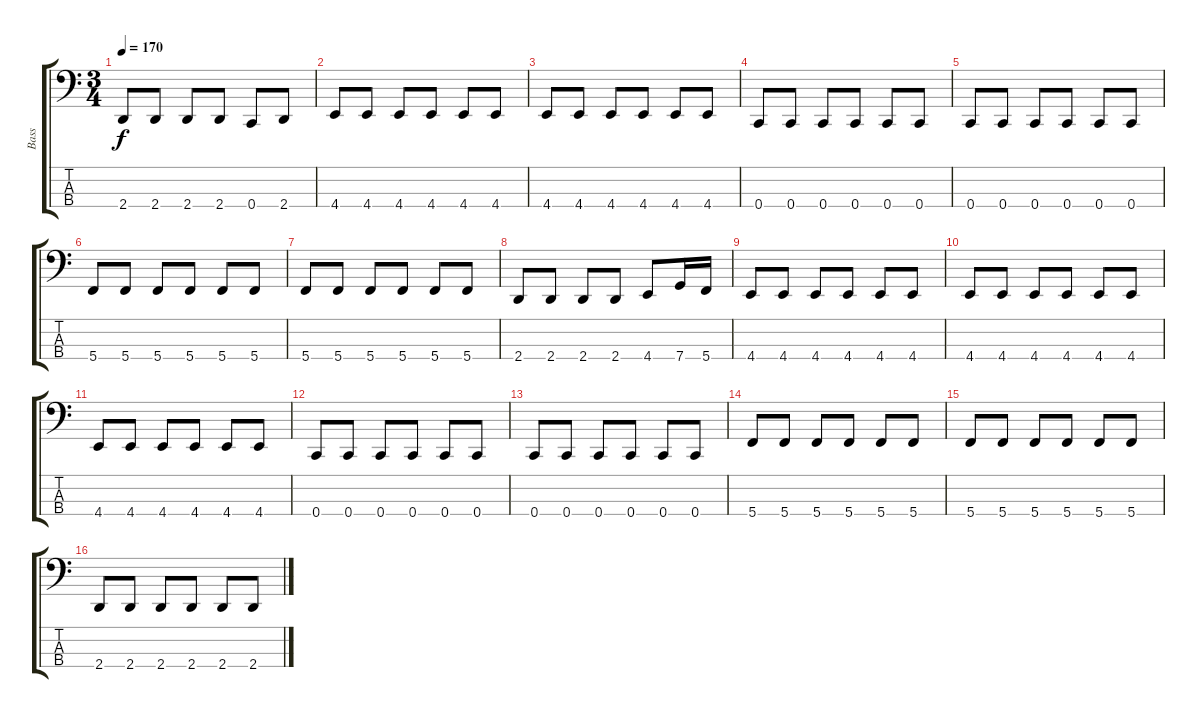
\track ("Bass" "Bass") {instrument electricbassfinger}
\staff {score tabs}
\tuning (F2 C2 G1 C1) {hide}
\ts (3 4)
\tempo 170
\clef f4
\ks c
2.4.8{dy f} 2.4.8 2.4.8 2.4.8 0.4.8 2.4.8 |
4.4.8 4.4.8 4.4.8 4.4.8 4.4.8 4.4.8 |
4.4.8 4.4.8 4.4.8 4.4.8 4.4.8 4.4.8 |
0.4.8 0.4.8 0.4.8 0.4.8 0.4.8 0.4.8 |
0.4.8 0.4.8 0.4.8 0.4.8 0.4.8 0.4.8 |
5.4.8 5.4.8 5.4.8 5.4.8 5.4.8 5.4.8 |
5.4.8 5.4.8 5.4.8 5.4.8 5.4.8 5.4.8 |
2.4.8 2.4.8 2.4.8 2.4.8 4.4.8 7.4.16 5.4.16 |
4.4.8 4.4.8 4.4.8 4.4.8 4.4.8 4.4.8 |
4.4.8 4.4.8 4.4.8 4.4.8 4.4.8 4.4.8 |
4.4.8 4.4.8 4.4.8 4.4.8 4.4.8 4.4.8 |
0.4.8 0.4.8 0.4.8 0.4.8 0.4.8 0.4.8 |
0.4.8 0.4.8 0.4.8 0.4.8 0.4.8 0.4.8 |
5.4.8 5.4.8 5.4.8 5.4.8 5.4.8 5.4.8 |
5.4.8 5.4.8 5.4.8 5.4.8 5.4.8 5.4.8 |
2.4.8 2.4.8 2.4.8 2.4.8 2.4.8 2.4.8
